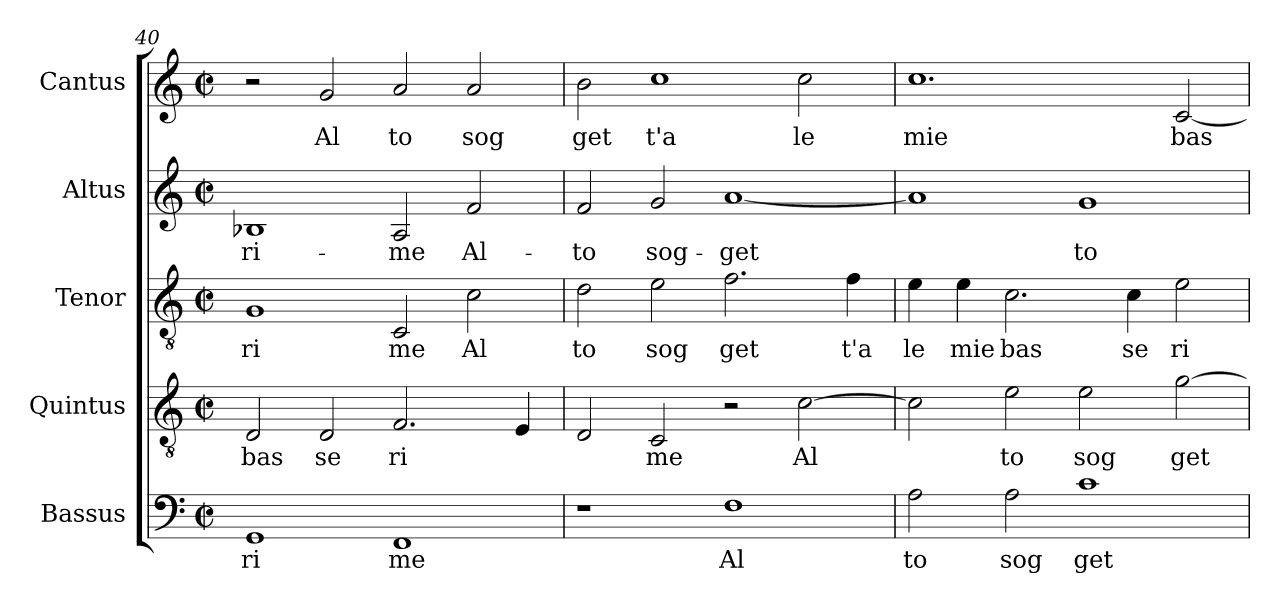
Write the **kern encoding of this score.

**kern	**text	**kern	**text	**kern	**text	**kern	**text	**kern	**text
*part5	*part5	*part4	*part4	*part3	*part3	*part2	*part2	*part1	*part1
*staff5	*staff5	*staff4	*staff4	*staff3	*staff3	*staff2	*staff2	*staff1	*staff1
*I"Bassus	*	*I"Quintus	*	*I"Tenor	*	*I"Altus	*	*I"Cantus	*
*clefF4	*	*clefGv2	*	*clefGv2	*	*clefG2	*	*clefG2	*
*k[]	*	*k[]	*	*k[]	*	*k[]	*	*k[]	*
*C:	*	*C:	*	*C:	*	*C:	*	*C:	*
*M2/2	*	*M2/2	*	*M2/2	*	*M2/2	*	*M2/2	*
*met(c|)	*	*met(c|)	*	*met(c|)	*	*met(c|)	*	*met(c|)	*
=40	=40	=40	=40	=40	=40	=40	=40	=40	=40
!	!LO:LY:b:cj	!	!LO:LY:b:cj	!	!LO:LY:b:cj	!	!LO:LY:b	!	!
1GG	ri	2D/	bas	1G	ri	1B-X	ri-	2r	.
!	!	!	!LO:LY:b:cj	!	!	!	!	!	!LO:LY:b:cj
.	.	2D/	se	.	.	.	.	2g/	Al
!	!LO:LY:b:cj	!	!LO:LY:b:cj	!	!LO:LY:b:cj	!	!LO:LY:b	!	!LO:LY:b:cj
1FF	me	2.F/	ri	2C/	me	2A/	-me	2a/	to
!	!	!	!	!	!LO:LY:b:cj	!	!LO:LY:b	!	!LO:LY:b:cj
.	.	.	.	2c\	Al	2f/	Al-	2a/	sog
!	!	!	!LO:LY:b:cj	!	!	!	!	!	!
.	.	4E/	.	.	.	.	.	.	.
=41	=41	=41	=41	=41	=41	=41	=41	=41	=41
!	!	!	!LO:LY:b:cj	!	!LO:LY:b:cj	!	!LO:LY:b	!	!LO:LY:b:cj
1r	.	2D/	.	2d\	to	2f/	-to	2b\	get
!	!	!	!LO:LY:b:cj	!	!LO:LY:b:cj	!	!LO:LY:b	!	!LO:LY:b:cj
.	.	2C/	me	2e\	sog	2g/	sog-	1cc	t'a
!	!LO:LY:b:cj	!	!	!	!LO:LY:b:cj	!	!LO:LY:b	!	!
1F	Al	2r	.	2.f\	get	[<1a	-get-	.	.
!	!	!	!LO:LY:b:cj	!	!	!	!	!	!LO:LY:b:cj
.	.	[>2c\	Al	.	.	.	.	2cc\	le
!	!	!	!	!	!LO:LY:b:cj	!	!	!	!
.	.	.	.	4f\	t'a	.	.	.	.
=42	=42	=42	=42	=42	=42	=42	=42	=42	=42
!	!LO:LY:b:cj	!	!LO:LY:b:cj	!	!LO:LY:b:cj	!	!LO:LY:b	!	!LO:LY:b:cj
2A\	to	2c\]	.	4e\	le	1a]	--	1.cc	mie
!	!	!	!	!	!LO:LY:b:cj	!	!	!	!
.	.	.	.	4e\	mie	.	.	.	.
!	!LO:LY:b:cj	!	!LO:LY:b:cj	!	!LO:LY:b:cj	!	!	!	!
2A\	sog	2e\	to	2.c\	bas	.	.	.	.
!	!LO:LY:b:cj	!	!LO:LY:b:cj	!	!	!	!LO:LY:b	!	!
1c	get	2e\	sog	.	.	1g	-to	.	.
!	!	!	!	!	!LO:LY:b:cj	!	!	!	!
.	.	.	.	4c\	se	.	.	.	.
!	!	!	!LO:LY:b:cj	!	!LO:LY:b:cj	!	!	!	!LO:LY:b:cj
.	.	[<2g\	get	2e\	ri	.	.	[<2c/	bas
=	=	=	=	=	=	=	=	=	=
*-	*-	*-	*-	*-	*-	*-	*-	*-	*-
